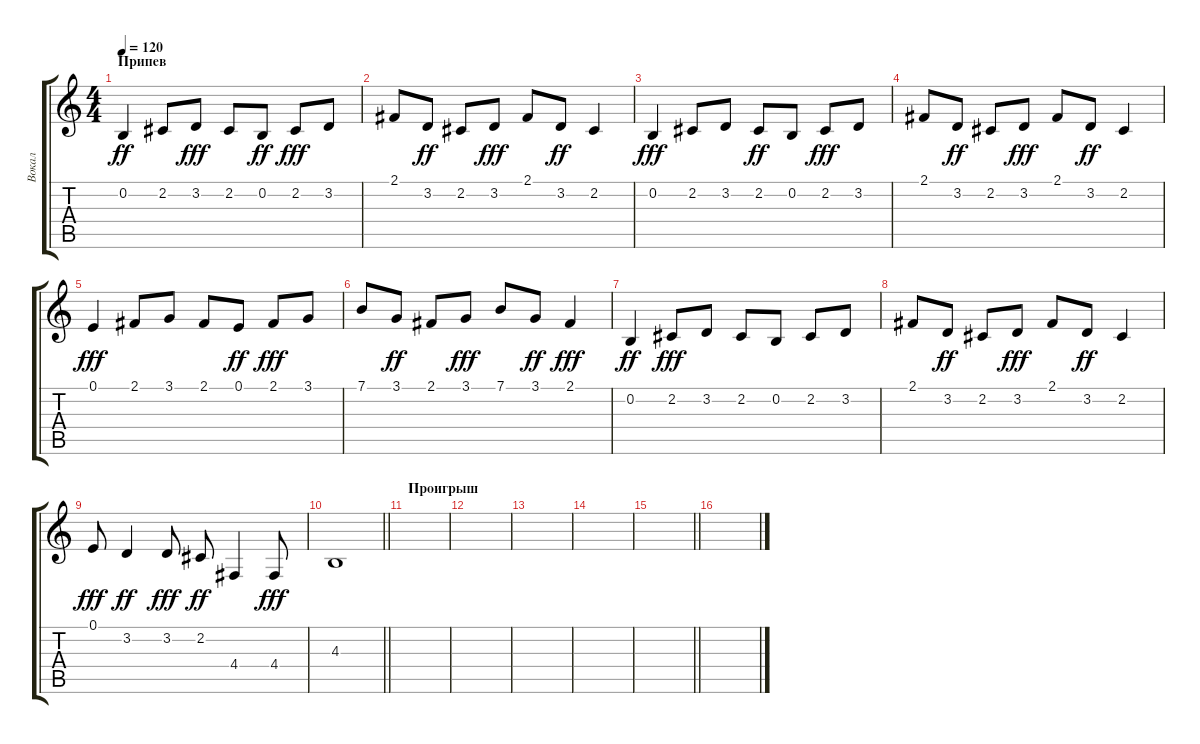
\track ("Вокал" "Вокал") {instrument flute}
\staff {score tabs}
\tuning (E4 B3 G3 D3 A2 E2) {hide}
\ts (4 4)
\section ("" "Припев")
\tempo 120
\clef g2
\ks c
0.2.4{dy ff} 2.2.8 3.2.8{dy fff} 2.2.8 0.2.8{dy ff} 2.2.8{dy fff} 3.2.8 |
2.1.8 3.2.8{dy ff} 2.2.8 3.2.8{dy fff} 2.1.8 3.2.8{dy ff} 2.2.4 |
0.2.4{dy fff} 2.2.8 3.2.8 2.2.8{dy ff} 0.2.8 2.2.8{dy fff} 3.2.8 |
2.1.8 3.2.8{dy ff} 2.2.8 3.2.8{dy fff} 2.1.8 3.2.8{dy ff} 2.2.4 |
0.1.4{dy fff} 2.1.8 3.1.8 2.1.8 0.1.8{dy ff} 2.1.8{dy fff} 3.1.8 |
7.1.8 3.1.8{dy ff} 2.1.8 3.1.8{dy fff} 7.1.8 3.1.8{dy ff} 2.1.4{dy fff} |
0.2.4{dy ff} 2.2.8{dy fff} 3.2.8 2.2.8 0.2.8 2.2.8 3.2.8 |
2.1.8 3.2.8{dy ff} 2.2.8 3.2.8{dy fff} 2.1.8 3.2.8{dy ff} 2.2.4 |
0.1.8{dy fff} 3.2.4{dy ff} 3.2.8{dy fff} 2.2.8{dy ff} 4.4.4 4.4.8{dy fff} |
\barLineRight lightlight
4.3.1 |
\section ("" "Проигрыш")
|
|
|
|
\barLineRight lightlight
|
\section ("" " ")
